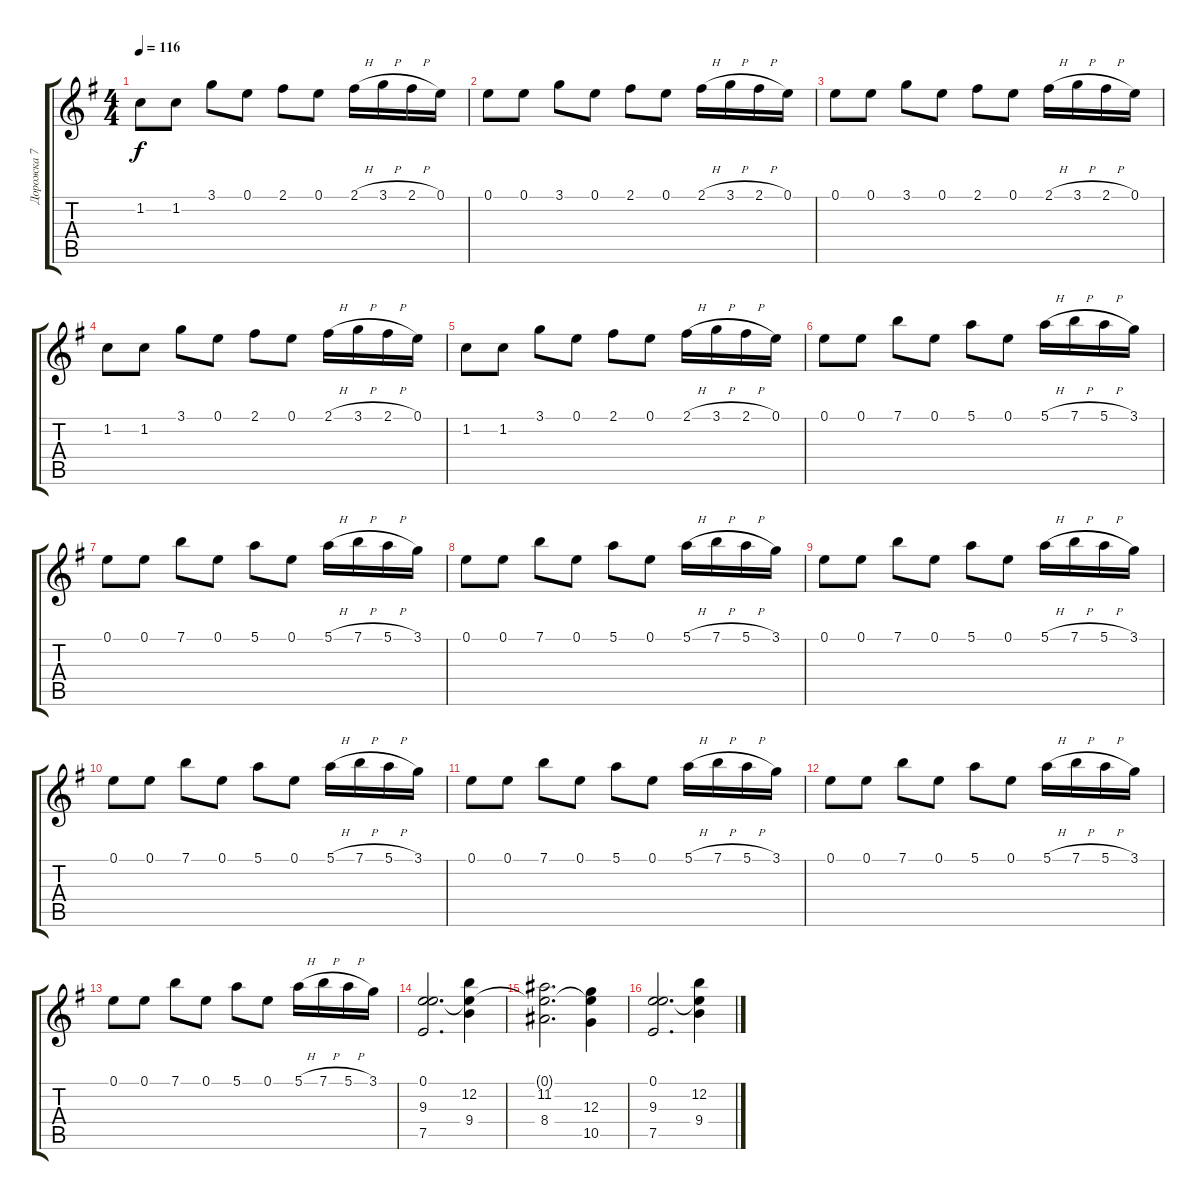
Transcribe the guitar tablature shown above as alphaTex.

\track ("Дорожка 7" "Дорожка 7") {instrument acousticguitarsteel}
\staff {score tabs}
\tuning (E4 B3 G3 D3 A2 E2) {hide}
\ts (4 4)
\tempo 116
\clef g2
\ks eminor
1.2.8{dy f} 1.2.8 3.1.8 0.1.8 2.1.8 0.1.8 2.1{h}.16 3.1{h}.16 2.1{h}.16 0.1.16 |
0.1.8 0.1.8 3.1.8 0.1.8 2.1.8 0.1.8 2.1{h}.16 3.1{h}.16 2.1{h}.16 0.1.16 |
0.1.8 0.1.8 3.1.8 0.1.8 2.1.8 0.1.8 2.1{h}.16 3.1{h}.16 2.1{h}.16 0.1.16 |
1.2.8 1.2.8 3.1.8 0.1.8 2.1.8 0.1.8 2.1{h}.16 3.1{h}.16 2.1{h}.16 0.1.16 |
1.2.8 1.2.8 3.1.8 0.1.8 2.1.8 0.1.8 2.1{h}.16 3.1{h}.16 2.1{h}.16 0.1.16 |
0.1.8 0.1.8 7.1.8 0.1.8 5.1.8 0.1.8 5.1{h}.16 7.1{h}.16 5.1{h}.16 3.1.16 |
0.1.8 0.1.8 7.1.8 0.1.8 5.1.8 0.1.8 5.1{h}.16 7.1{h}.16 5.1{h}.16 3.1.16 |
0.1.8 0.1.8 7.1.8 0.1.8 5.1.8 0.1.8 5.1{h}.16 7.1{h}.16 5.1{h}.16 3.1.16 |
0.1.8 0.1.8 7.1.8 0.1.8 5.1.8 0.1.8 5.1{h}.16 7.1{h}.16 5.1{h}.16 3.1.16 |
0.1.8 0.1.8 7.1.8 0.1.8 5.1.8 0.1.8 5.1{h}.16 7.1{h}.16 5.1{h}.16 3.1.16 |
0.1.8 0.1.8 7.1.8 0.1.8 5.1.8 0.1.8 5.1{h}.16 7.1{h}.16 5.1{h}.16 3.1.16 |
0.1.8 0.1.8 7.1.8 0.1.8 5.1.8 0.1.8 5.1{h}.16 7.1{h}.16 5.1{h}.16 3.1.16 |
0.1.8 0.1.8 7.1.8 0.1.8 5.1.8 0.1.8 5.1{h}.16 7.1{h}.16 5.1{h}.16 3.1.16 |
(0.1 9.3 7.5).2{d} (0.1{t} 12.2 9.4).4 |
(0.1{t} 11.2 8.4).2{d volume 10} (0.1{t} 12.3 10.5).4{volume 9} |
(0.1 9.3 7.5).2{d volume 8} (0.1{t} 12.2 9.4).4{volume 6}
